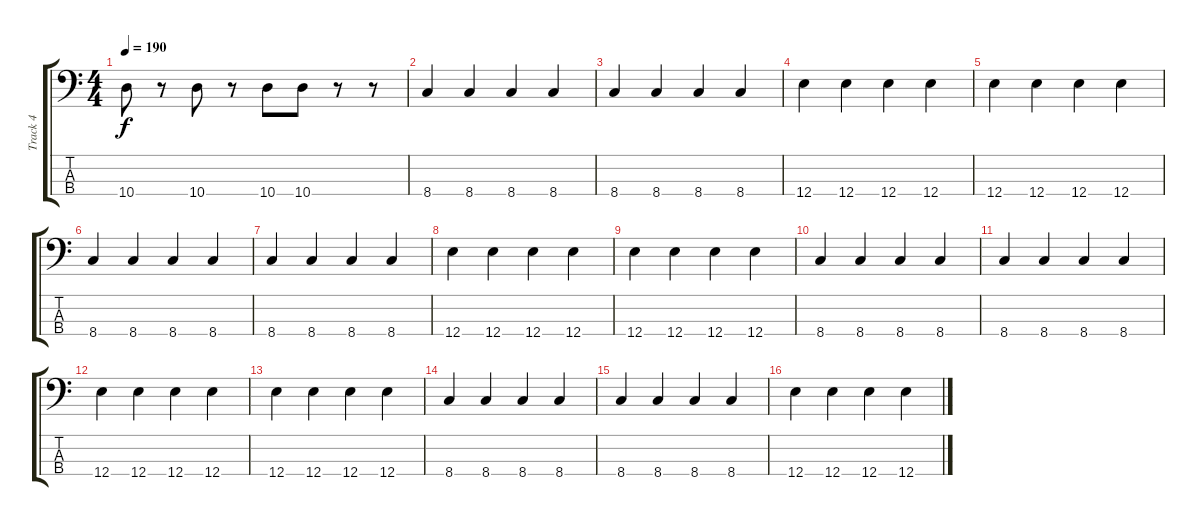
\track ("Track 4" "Track 4") {instrument electricbasspick}
\staff {score tabs}
\tuning (G2 D2 A1 E1) {hide}
\ts (4 4)
\tempo 190
\clef f4
\ks c
10.4.8{dy f} r.8 10.4.8 r.8 10.4.8 10.4.8 r.8 r.8 |
8.4.4 8.4.4 8.4.4 8.4.4 |
8.4.4 8.4.4 8.4.4 8.4.4 |
12.4.4 12.4.4 12.4.4 12.4.4 |
12.4.4 12.4.4 12.4.4 12.4.4 |
8.4.4 8.4.4 8.4.4 8.4.4 |
8.4.4 8.4.4 8.4.4 8.4.4 |
12.4.4 12.4.4 12.4.4 12.4.4 |
12.4.4 12.4.4 12.4.4 12.4.4 |
8.4.4 8.4.4 8.4.4 8.4.4 |
8.4.4 8.4.4 8.4.4 8.4.4 |
12.4.4 12.4.4 12.4.4 12.4.4 |
12.4.4 12.4.4 12.4.4 12.4.4 |
8.4.4 8.4.4 8.4.4 8.4.4 |
8.4.4 8.4.4 8.4.4 8.4.4 |
12.4.4 12.4.4 12.4.4 12.4.4
